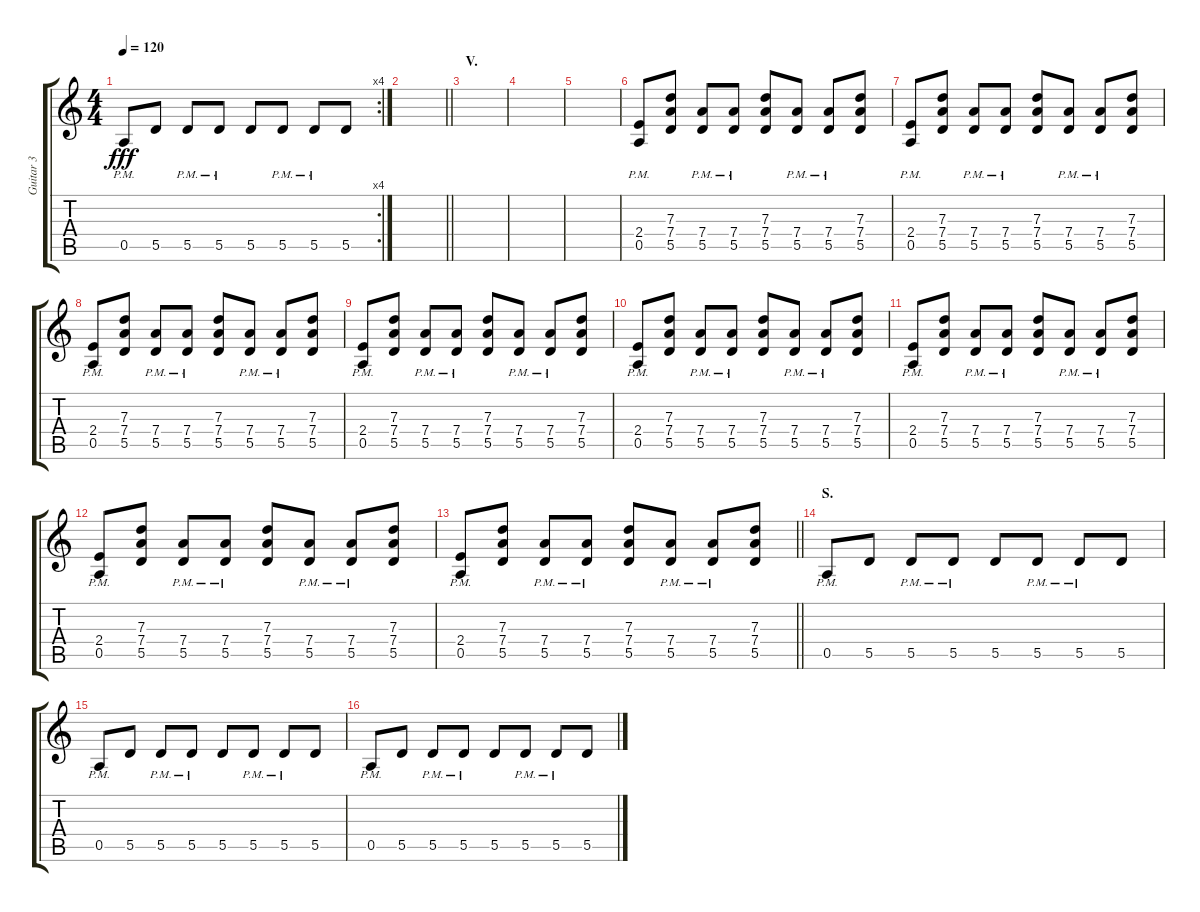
\track ("Guitar 3" "Guitar 3") {instrument overdrivenguitar}
\staff {score tabs}
\tuning (E4 B3 G3 D3 A2 E2) {hide}
\rc 4
\ts (4 4)
\tempo 120
\clef g2
\ks c
0.5{pm}.8{dy fff} 5.5.8 5.5{pm}.8 5.5{pm}.8 5.5.8 5.5{pm}.8 5.5{pm}.8 5.5.8 |
\barLineRight lightlight
|
\section ("" "V.")
|
|
|
(2.4{pm} 0.5{pm}).8 (7.3 7.4 5.5).8 (7.4{pm} 5.5{pm}).8 (7.4{pm} 5.5{pm}).8 (7.3 7.4 5.5).8 (7.4{pm} 5.5{pm}).8 (7.4{pm} 5.5{pm}).8 (7.3 7.4 5.5).8 |
(2.4{pm} 0.5{pm}).8 (7.3 7.4 5.5).8 (7.4{pm} 5.5{pm}).8 (7.4{pm} 5.5{pm}).8 (7.3 7.4 5.5).8 (7.4{pm} 5.5{pm}).8 (7.4{pm} 5.5{pm}).8 (7.3 7.4 5.5).8 |
(2.4{pm} 0.5{pm}).8 (7.3 7.4 5.5).8 (7.4{pm} 5.5{pm}).8 (7.4{pm} 5.5{pm}).8 (7.3 7.4 5.5).8 (7.4{pm} 5.5{pm}).8 (7.4{pm} 5.5{pm}).8 (7.3 7.4 5.5).8 |
(2.4{pm} 0.5{pm}).8 (7.3 7.4 5.5).8 (7.4{pm} 5.5{pm}).8 (7.4{pm} 5.5{pm}).8 (7.3 7.4 5.5).8 (7.4{pm} 5.5{pm}).8 (7.4{pm} 5.5{pm}).8 (7.3 7.4 5.5).8 |
(2.4{pm} 0.5{pm}).8 (7.3 7.4 5.5).8 (7.4{pm} 5.5{pm}).8 (7.4{pm} 5.5{pm}).8 (7.3 7.4 5.5).8 (7.4{pm} 5.5{pm}).8 (7.4{pm} 5.5{pm}).8 (7.3 7.4 5.5).8 |
(2.4{pm} 0.5{pm}).8 (7.3 7.4 5.5).8 (7.4{pm} 5.5{pm}).8 (7.4{pm} 5.5{pm}).8 (7.3 7.4 5.5).8 (7.4{pm} 5.5{pm}).8 (7.4{pm} 5.5{pm}).8 (7.3 7.4 5.5).8 |
(2.4{pm} 0.5{pm}).8 (7.3 7.4 5.5).8 (7.4{pm} 5.5{pm}).8 (7.4{pm} 5.5{pm}).8 (7.3 7.4 5.5).8 (7.4{pm} 5.5{pm}).8 (7.4{pm} 5.5{pm}).8 (7.3 7.4 5.5).8 |
\barLineRight lightlight
(2.4{pm} 0.5{pm}).8 (7.3 7.4 5.5).8 (7.4{pm} 5.5{pm}).8 (7.4{pm} 5.5{pm}).8 (7.3 7.4 5.5).8 (7.4{pm} 5.5{pm}).8 (7.4{pm} 5.5{pm}).8 (7.3 7.4 5.5).8 |
\section ("" "S.")
0.5{pm}.8{volume 8} 5.5.8 5.5{pm}.8 5.5{pm}.8 5.5.8 5.5{pm}.8 5.5{pm}.8 5.5.8 |
0.5{pm}.8 5.5.8 5.5{pm}.8 5.5{pm}.8 5.5.8 5.5{pm}.8 5.5{pm}.8 5.5.8 |
0.5{pm}.8 5.5.8 5.5{pm}.8 5.5{pm}.8 5.5.8 5.5{pm}.8 5.5{pm}.8 5.5.8
